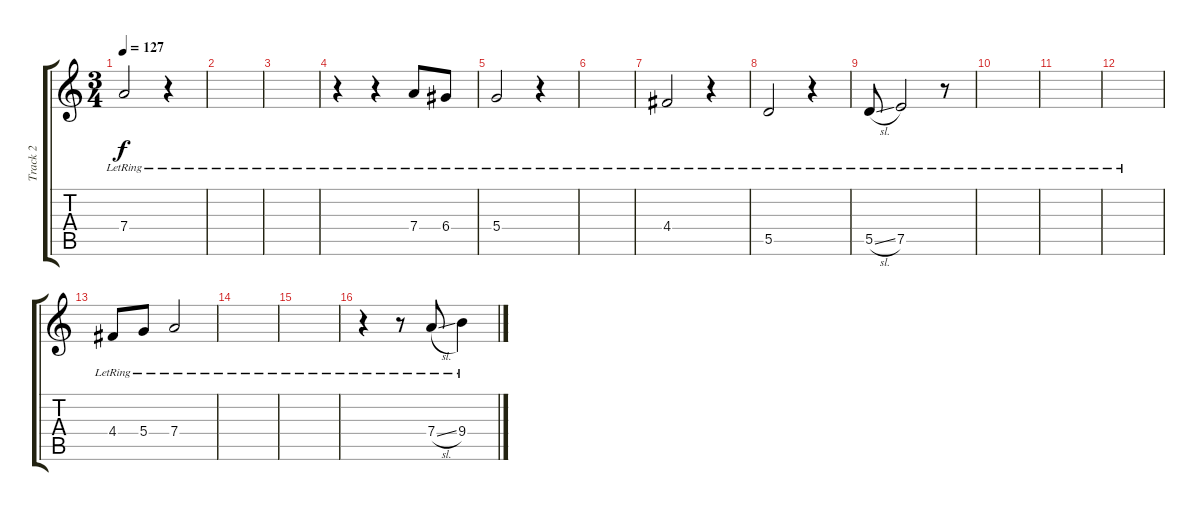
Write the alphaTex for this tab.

\track ("Track 2" "Track 2") {instrument acousticguitarsteel}
\staff {score tabs}
\tuning (E4 B3 G3 D3 A2 E2) {hide}
\ts (3 4)
\tempo 127
\clef g2
\ks c
7.4{lr}.2{dy f} r.4 |
|
|
r.4 r.4 7.4{lr}.8 6.4{lr}.8 |
5.4{lr}.2 r.4 |
|
4.4{lr}.2 r.4 |
5.5{lr}.2 r.4 |
5.5{sl lr}.8 7.5{lr}.2 r.8 |
|
|
|
4.4{lr}.8 5.4{lr}.8 7.4{lr}.2 |
|
|
r.4 r.8 7.4{sl lr}.8 9.4{lr}.4
